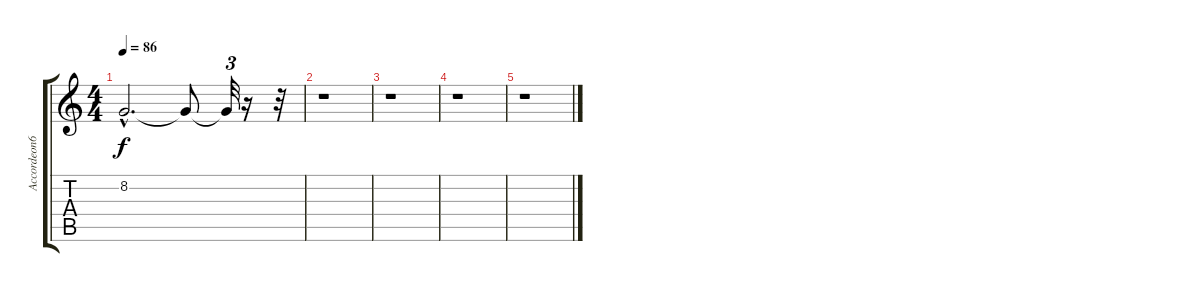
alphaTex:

\track ("Accordeon6" "Accordeon6") {instrument accordion}
\staff {score tabs}
\tuning (E4 B3 G3 D3 A2 E2) {hide}
\ts (4 4)
\tempo 86
\clef g2
\ks c
8.2{hac t}.2{d dy f} 8.2{t}.8 8.2{t}.32{tu (3 2)} r.16 r.32 |
r.1 |
r.1 |
r.1 |
r.1
